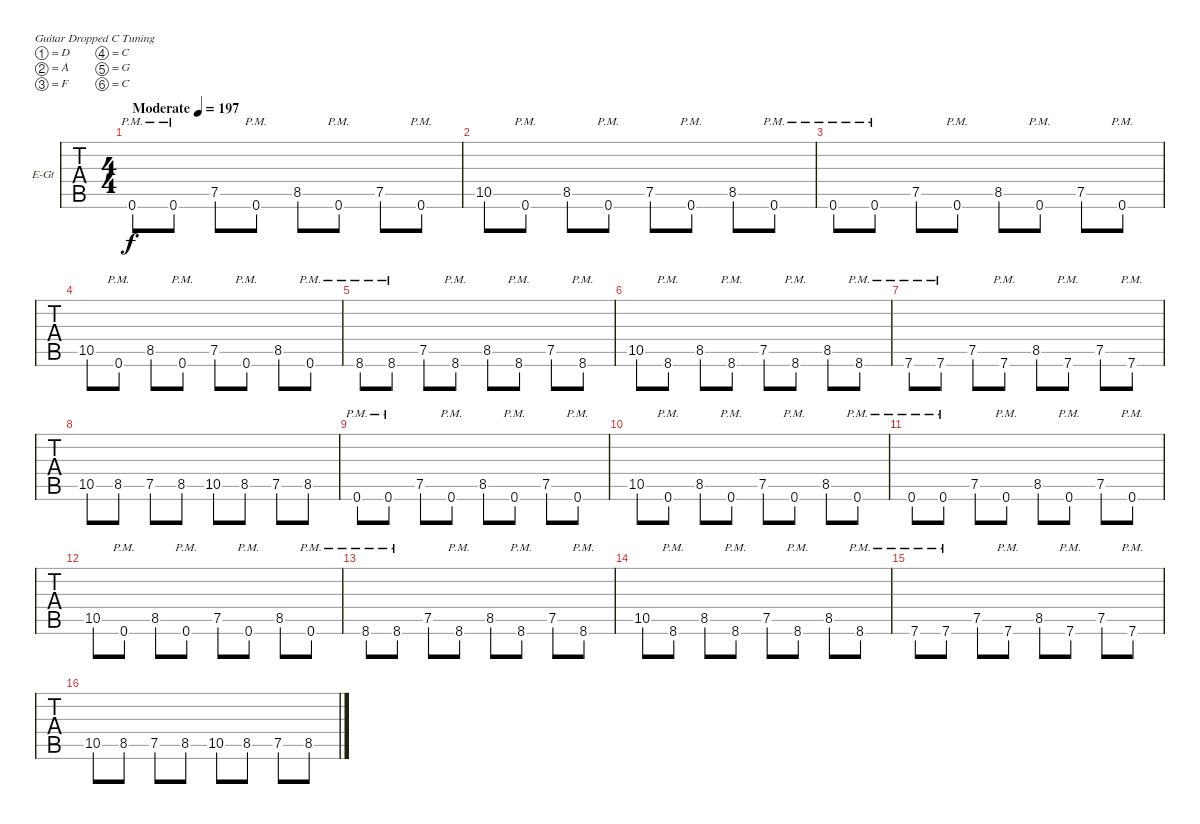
\bracketExtendMode groupsimilarinstruments
\firstSystemTrackNameOrientation horizontal
\otherSystemsTrackNameOrientation horizontal
\track ("Track 1" "E-Gt") {instrument distortionguitar}
\staff {tabs}
\tuning (D4 A3 F3 C3 G2 C2)
\ts (4 4)
\beaming (8 2 2 2 2)
\tempo (197 "Moderate")
\clef g2
\ks c
0.6{pm}.8{dy f instrument distortionguitar} 0.6{pm}.8 7.5.8 0.6{pm}.8 8.5.8 0.6{pm}.8 7.5.8 0.6{pm}.8 |
10.5.8 0.6{pm}.8 8.5.8 0.6{pm}.8 7.5.8 0.6{pm}.8 8.5.8 0.6{pm}.8 |
0.6{pm}.8 0.6{pm}.8 7.5.8 0.6{pm}.8 8.5.8 0.6{pm}.8 7.5.8 0.6{pm}.8 |
10.5.8 0.6{pm}.8 8.5.8 0.6{pm}.8 7.5.8 0.6{pm}.8 8.5.8 0.6{pm}.8 |
8.6{pm}.8 8.6{pm}.8 7.5.8 8.6{pm}.8 8.5.8 8.6{pm}.8 7.5.8 8.6{pm}.8 |
10.5.8 8.6{pm}.8 8.5.8 8.6{pm}.8 7.5.8 8.6{pm}.8 8.5.8 8.6{pm}.8 |
7.6{pm}.8 7.6{pm}.8 7.5.8 7.6{pm}.8 8.5.8 7.6{pm}.8 7.5.8 7.6{pm}.8 |
10.5.8 8.5.8 7.5.8 8.5.8 10.5.8 8.5.8 7.5.8 8.5.8 |
0.6{pm}.8 0.6{pm}.8 7.5.8 0.6{pm}.8 8.5.8 0.6{pm}.8 7.5.8 0.6{pm}.8 |
10.5.8 0.6{pm}.8 8.5.8 0.6{pm}.8 7.5.8 0.6{pm}.8 8.5.8 0.6{pm}.8 |
0.6{pm}.8 0.6{pm}.8 7.5.8 0.6{pm}.8 8.5.8 0.6{pm}.8 7.5.8 0.6{pm}.8 |
10.5.8 0.6{pm}.8 8.5.8 0.6{pm}.8 7.5.8 0.6{pm}.8 8.5.8 0.6{pm}.8 |
8.6{pm}.8 8.6{pm}.8 7.5.8 8.6{pm}.8 8.5.8 8.6{pm}.8 7.5.8 8.6{pm}.8 |
10.5.8 8.6{pm}.8 8.5.8 8.6{pm}.8 7.5.8 8.6{pm}.8 8.5.8 8.6{pm}.8 |
7.6{pm}.8 7.6{pm}.8 7.5.8 7.6{pm}.8 8.5.8 7.6{pm}.8 7.5.8 7.6{pm}.8 |
10.5.8 8.5.8 7.5.8 8.5.8 10.5.8 8.5.8 7.5.8 8.5.8
